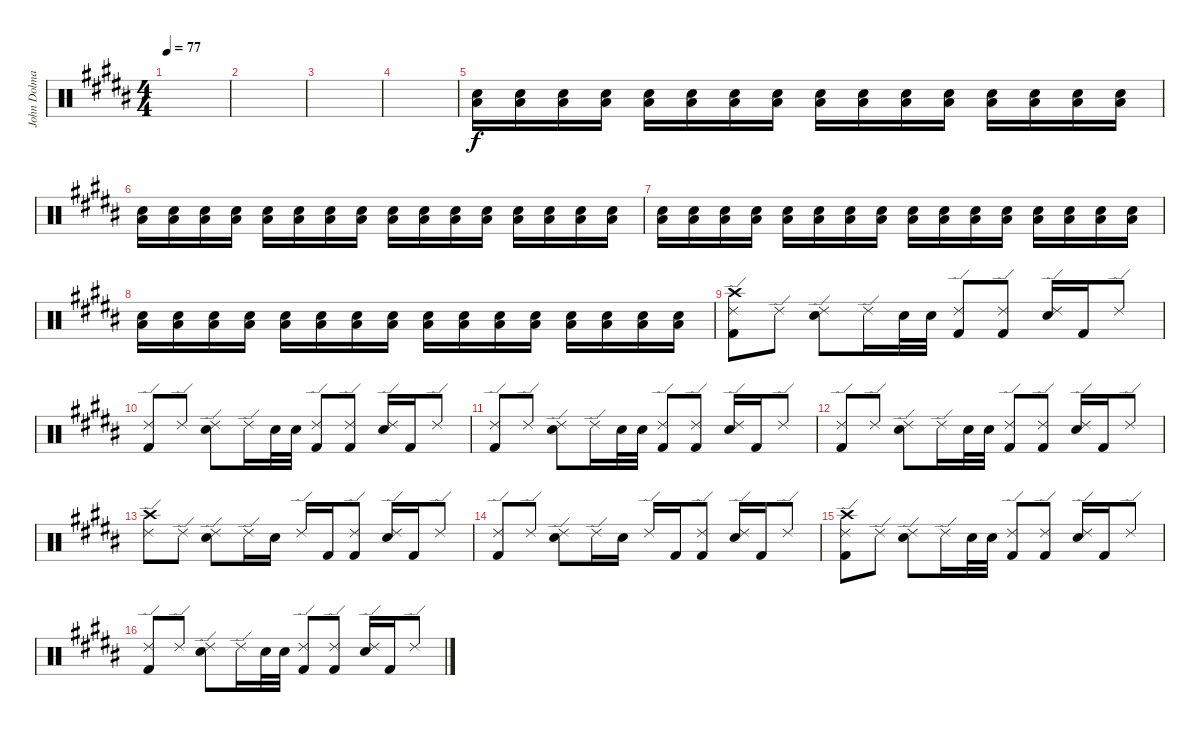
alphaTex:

\track ("John Dolmayan" "John Dolma") {instrument percussion}
\staff {score}
\articulation defaults
\ts (4 4)
\tempo 77
\clef neutral
\ks g#minor
|
|
|
|
("Electric Snare (hit)" "Low Tom (hit)").16{volume 14} ("Electric Snare (hit)" "Low Tom (hit)").16 ("Electric Snare (hit)" "Low Tom (hit)").16 ("Electric Snare (hit)" "Low Tom (hit)").16 ("Electric Snare (hit)" "Low Tom (hit)").16 ("Electric Snare (hit)" "Low Tom (hit)").16 ("Electric Snare (hit)" "Low Tom (hit)").16 ("Electric Snare (hit)" "Low Tom (hit)").16 ("Electric Snare (hit)" "Low Tom (hit)").16 ("Electric Snare (hit)" "Low Tom (hit)").16 ("Electric Snare (hit)" "Low Tom (hit)").16 ("Electric Snare (hit)" "Low Tom (hit)").16 ("Electric Snare (hit)" "Low Tom (hit)").16 ("Electric Snare (hit)" "Low Tom (hit)").16 ("Electric Snare (hit)" "Low Tom (hit)").16 ("Electric Snare (hit)" "Low Tom (hit)").16 |
("Electric Snare (hit)" "Low Tom (hit)").16 ("Electric Snare (hit)" "Low Tom (hit)").16 ("Electric Snare (hit)" "Low Tom (hit)").16 ("Electric Snare (hit)" "Low Tom (hit)").16 ("Electric Snare (hit)" "Low Tom (hit)").16 ("Electric Snare (hit)" "Low Tom (hit)").16 ("Electric Snare (hit)" "Low Tom (hit)").16 ("Electric Snare (hit)" "Low Tom (hit)").16 ("Electric Snare (hit)" "Low Tom (hit)").16 ("Electric Snare (hit)" "Low Tom (hit)").16 ("Electric Snare (hit)" "Low Tom (hit)").16 ("Electric Snare (hit)" "Low Tom (hit)").16 ("Electric Snare (hit)" "Low Tom (hit)").16 ("Electric Snare (hit)" "Low Tom (hit)").16 ("Electric Snare (hit)" "Low Tom (hit)").16 ("Electric Snare (hit)" "Low Tom (hit)").16 |
("Electric Snare (hit)" "Low Tom (hit)").16 ("Electric Snare (hit)" "Low Tom (hit)").16 ("Electric Snare (hit)" "Low Tom (hit)").16 ("Electric Snare (hit)" "Low Tom (hit)").16 ("Electric Snare (hit)" "Low Tom (hit)").16 ("Electric Snare (hit)" "Low Tom (hit)").16 ("Electric Snare (hit)" "Low Tom (hit)").16 ("Electric Snare (hit)" "Low Tom (hit)").16 ("Electric Snare (hit)" "Low Tom (hit)").16 ("Electric Snare (hit)" "Low Tom (hit)").16 ("Electric Snare (hit)" "Low Tom (hit)").16 ("Electric Snare (hit)" "Low Tom (hit)").16 ("Electric Snare (hit)" "Low Tom (hit)").16 ("Electric Snare (hit)" "Low Tom (hit)").16 ("Electric Snare (hit)" "Low Tom (hit)").16 ("Electric Snare (hit)" "Low Tom (hit)").16 |
("Electric Snare (hit)" "Low Tom (hit)").16 ("Electric Snare (hit)" "Low Tom (hit)").16 ("Electric Snare (hit)" "Low Tom (hit)").16 ("Electric Snare (hit)" "Low Tom (hit)").16 ("Electric Snare (hit)" "Low Tom (hit)").16 ("Electric Snare (hit)" "Low Tom (hit)").16 ("Electric Snare (hit)" "Low Tom (hit)").16 ("Electric Snare (hit)" "Low Tom (hit)").16 ("Electric Snare (hit)" "Low Tom (hit)").16 ("Electric Snare (hit)" "Low Tom (hit)").16 ("Electric Snare (hit)" "Low Tom (hit)").16 ("Electric Snare (hit)" "Low Tom (hit)").16 ("Electric Snare (hit)" "Low Tom (hit)").16 ("Electric Snare (hit)" "Low Tom (hit)").16 ("Electric Snare (hit)" "Low Tom (hit)").16 ("Electric Snare (hit)" "Low Tom (hit)").16 |
("Kick (hit) 2" "Ride (edge) 2" "Crash high (hit)").8{volume 12} "Ride (edge) 2".8 ("Ride (edge) 2" "Snare (hit) 2").8 "Ride (edge) 2".16 "Snare (hit) 2".32 "Snare (hit) 2".32 ("Kick (hit) 2" "Ride (edge) 2").8 ("Kick (hit) 2" "Ride (edge) 2").8 ("Ride (edge) 2" "Snare (hit) 2").16 "Kick (hit) 2".16 "Ride (edge) 2".8 |
("Kick (hit) 2" "Ride (edge) 2").8 "Ride (edge) 2".8 ("Ride (edge) 2" "Snare (hit) 2").8 "Ride (edge) 2".16 "Snare (hit) 2".32 "Snare (hit) 2".32 ("Kick (hit) 2" "Ride (edge) 2").8 ("Kick (hit) 2" "Ride (edge) 2").8 ("Ride (edge) 2" "Snare (hit) 2").16 "Kick (hit) 2".16 "Ride (edge) 2".8 |
("Kick (hit) 2" "Ride (edge) 2").8 "Ride (edge) 2".8 ("Ride (edge) 2" "Snare (hit) 2").8 "Ride (edge) 2".16 "Snare (hit) 2".32 "Snare (hit) 2".32 ("Kick (hit) 2" "Ride (edge) 2").8 ("Kick (hit) 2" "Ride (edge) 2").8 ("Ride (edge) 2" "Snare (hit) 2").16 "Kick (hit) 2".16 "Ride (edge) 2".8 |
("Kick (hit) 2" "Ride (edge) 2").8 "Ride (edge) 2".8 ("Ride (edge) 2" "Snare (hit) 2").8 "Ride (edge) 2".16 "Snare (hit) 2".32 "Snare (hit) 2".32 ("Kick (hit) 2" "Ride (edge) 2").8 ("Kick (hit) 2" "Ride (edge) 2").8 ("Ride (edge) 2" "Snare (hit) 2").16 "Kick (hit) 2".16 "Ride (edge) 2".8 |
("Ride (edge) 2" "Crash high (hit)").8 "Ride (edge) 2".8 ("Ride (edge) 2" "Snare (hit) 2").8 "Ride (edge) 2".16 "Snare (hit) 2".16 "Ride (edge) 2".16 "Kick (hit) 2".16 ("Kick (hit) 2" "Ride (edge) 2").8 ("Ride (edge) 2" "Snare (hit) 2").16 "Kick (hit) 2".16 "Ride (edge) 2".8 |
("Kick (hit) 2" "Ride (edge) 2").8 "Ride (edge) 2".8 ("Ride (edge) 2" "Snare (hit) 2").8 "Ride (edge) 2".16 "Snare (hit) 2".16 "Ride (edge) 2".16 "Kick (hit) 2".16 ("Kick (hit) 2" "Ride (edge) 2").8 ("Ride (edge) 2" "Snare (hit) 2").16 "Kick (hit) 2".16 "Ride (edge) 2".8 |
("Kick (hit) 2" "Ride (edge) 2" "Crash high (hit)").8 "Ride (edge) 2".8 ("Ride (edge) 2" "Snare (hit) 2").8 "Ride (edge) 2".16 "Snare (hit) 2".32 "Snare (hit) 2".32 ("Kick (hit) 2" "Ride (edge) 2").8 ("Kick (hit) 2" "Ride (edge) 2").8 ("Ride (edge) 2" "Snare (hit) 2").16 "Kick (hit) 2".16 "Ride (edge) 2".8 |
("Kick (hit) 2" "Ride (edge) 2").8 "Ride (edge) 2".8 ("Ride (edge) 2" "Snare (hit) 2").8 "Ride (edge) 2".16 "Snare (hit) 2".32 "Snare (hit) 2".32 ("Kick (hit) 2" "Ride (edge) 2").8 ("Kick (hit) 2" "Ride (edge) 2").8 ("Ride (edge) 2" "Snare (hit) 2").16 "Kick (hit) 2".16 "Ride (edge) 2".8
